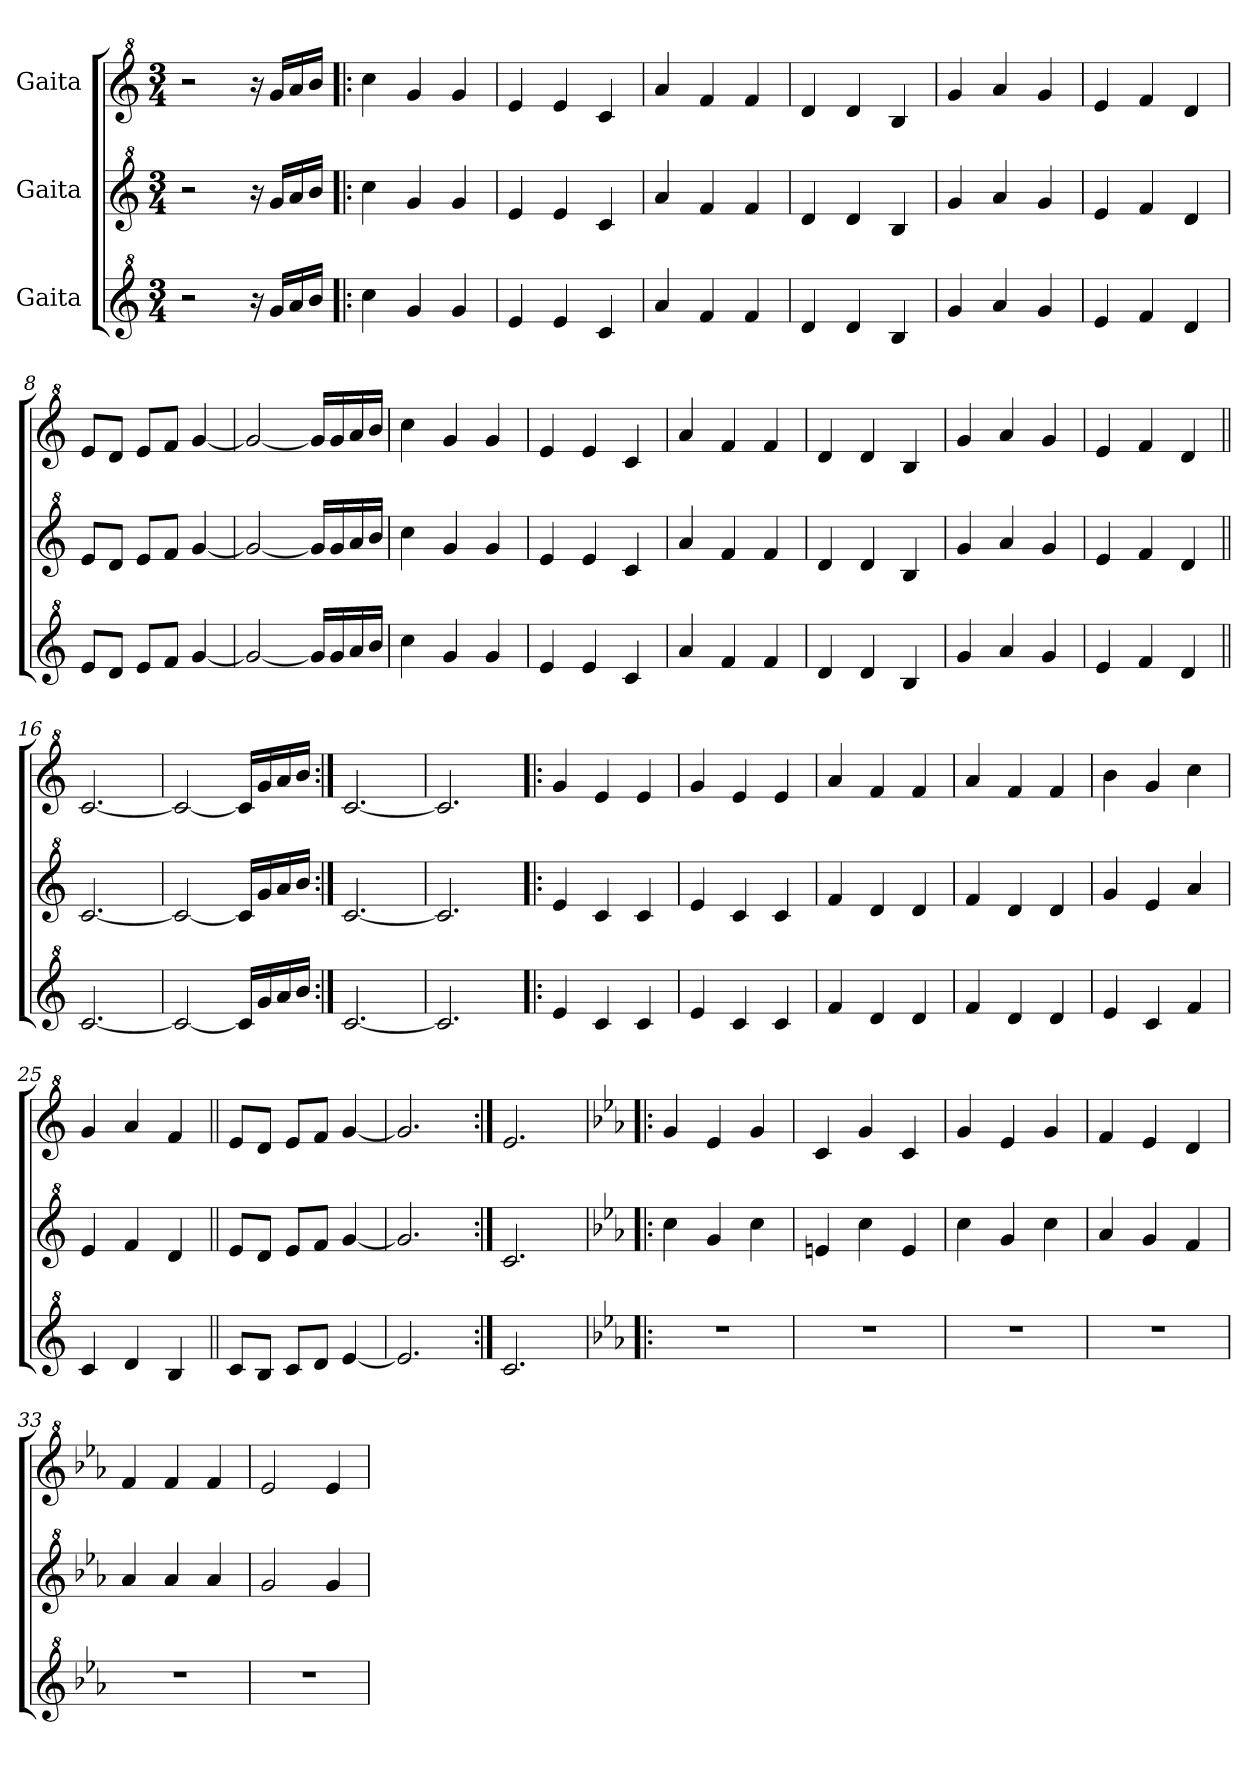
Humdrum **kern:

**kern	**kern	**kern
*part3	*part2	*part1
*staff3	*staff2	*staff1
*I"Gaita	*I"Gaita	*I"Gaita
*clefG^2	*clefG^2	*clefG^2
*k[]	*k[]	*k[]
*M3/4	*M3/4	*M3/4
*MM300	*MM300	*MM300
=1	=1	=1
2r	2r	2r
16r	16r	16r
16gg/LL	16gg/LL	16gg/LL
16aa/	16aa/	16aa/
16bb/JJ	16bb/JJ	16bb/JJ
=2!|:	=2!|:	=2!|:
4ccc\	4ccc\	4ccc\
4gg/	4gg/	4gg/
4gg/	4gg/	4gg/
=3	=3	=3
4ee/	4ee/	4ee/
4ee/	4ee/	4ee/
4cc/	4cc/	4cc/
=4	=4	=4
4aa/	4aa/	4aa/
4ff/	4ff/	4ff/
4ff/	4ff/	4ff/
=5	=5	=5
4dd/	4dd/	4dd/
4dd/	4dd/	4dd/
4b/	4b/	4b/
=6	=6	=6
4gg/	4gg/	4gg/
4aa/	4aa/	4aa/
4gg/	4gg/	4gg/
=7	=7	=7
4ee/	4ee/	4ee/
4ff/	4ff/	4ff/
4dd/	4dd/	4dd/
=8	=8	=8
8ee/L	8ee/L	8ee/L
8dd/J	8dd/J	8dd/J
8ee/L	8ee/L	8ee/L
8ff/J	8ff/J	8ff/J
[4gg/	[4gg/	[4gg/
=9	=9	=9
2gg/_	2gg/_	2gg/_
16gg/LL]	16gg/LL]	16gg/LL]
16gg/	16gg/	16gg/
16aa/	16aa/	16aa/
16bb/JJ	16bb/JJ	16bb/JJ
=10	=10	=10
4ccc\	4ccc\	4ccc\
4gg/	4gg/	4gg/
4gg/	4gg/	4gg/
=11	=11	=11
4ee/	4ee/	4ee/
4ee/	4ee/	4ee/
4cc/	4cc/	4cc/
!!LO:LB:g=z
=12	=12	=12
4aa/	4aa/	4aa/
4ff/	4ff/	4ff/
4ff/	4ff/	4ff/
=13	=13	=13
4dd/	4dd/	4dd/
4dd/	4dd/	4dd/
4b/	4b/	4b/
=14	=14	=14
4gg/	4gg/	4gg/
4aa/	4aa/	4aa/
4gg/	4gg/	4gg/
=15	=15	=15
4ee/	4ee/	4ee/
4ff/	4ff/	4ff/
4dd/	4dd/	4dd/
=16||	=16||	=16||
[2.cc/	[2.cc/	[2.cc/
=17	=17	=17
2cc/_	2cc/_	2cc/_
16cc/LL]	16cc/LL]	16cc/LL]
16gg/	16gg/	16gg/
16aa/	16aa/	16aa/
16bb/JJ	16bb/JJ	16bb/JJ
=18:|!	=18:|!	=18:|!
[2.cc/	[2.cc/	[2.cc/
=19	=19	=19
2.cc/]	2.cc/]	2.cc/]
=20!|:	=20!|:	=20!|:
4ee/	4ee/	4gg/
4cc/	4cc/	4ee/
4cc/	4cc/	4ee/
=21	=21	=21
4ee/	4ee/	4gg/
4cc/	4cc/	4ee/
4cc/	4cc/	4ee/
=22	=22	=22
4ff/	4ff/	4aa/
4dd/	4dd/	4ff/
4dd/	4dd/	4ff/
=23	=23	=23
4ff/	4ff/	4aa/
4dd/	4dd/	4ff/
4dd/	4dd/	4ff/
=24	=24	=24
4ee/	4gg/	4bb\
4cc/	4ee/	4gg/
4ff/	4aa/	4ccc\
!!LO:LB:g=z
=25	=25	=25
4cc/	4ee/	4gg/
4dd/	4ff/	4aa/
4b/	4dd/	4ff/
=26||	=26||	=26||
8cc/L	8ee/L	8ee/L
8b/J	8dd/J	8dd/J
8cc/L	8ee/L	8ee/L
8dd/J	8ff/J	8ff/J
[4ee/	[4gg/	[4gg/
=27	=27	=27
2.ee/]	2.gg/]	2.gg/]
=28:|!	=28:|!	=28:|!
2.cc/	2.cc/	2.ee/
=29!|:	=29!|:	=29!|:
*k[b-e-a-]	*k[b-e-a-]	*k[b-e-a-]
2.r	4ccc\	4gg/
.	4gg/	4ee-/
.	4ccc\	4gg/
=30	=30	=30
2.r	4een/	4cc/
.	4ccc\	4gg/
.	4ee/	4cc/
=31	=31	=31
2.r	4ccc\	4gg/
.	4gg/	4ee-/
.	4ccc\	4gg/
=32	=32	=32
2.r	4aa-/	4ff/
.	4gg/	4ee-/
.	4ff/	4dd/
=33	=33	=33
2.r	4aa-/	4ff/
.	4aa-/	4ff/
.	4aa-/	4ff/
=34	=34	=34
2.r	2gg/	2ee-/
.	4gg/	4ee-/
=	=	=
*-	*-	*-
